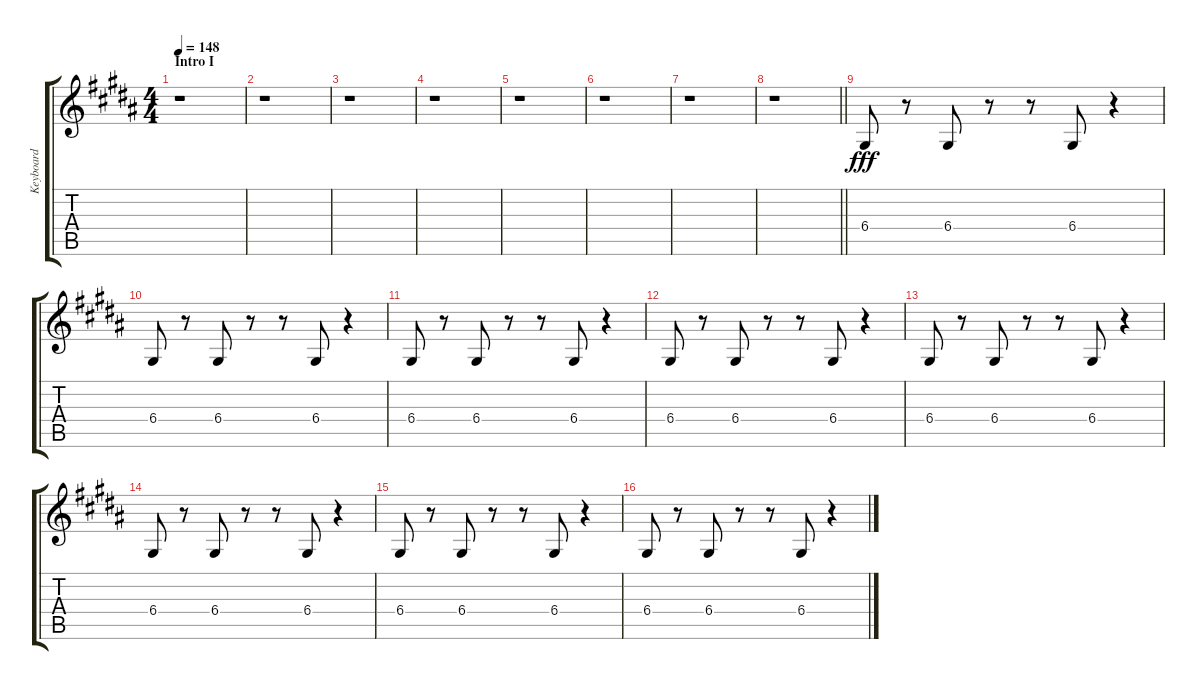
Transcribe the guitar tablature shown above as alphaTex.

\track ("Keyboard" "Keyboard") {instrument lead1square}
\staff {score tabs}
\tuning (E4 B3 G3 D3 A2 D2) {hide}
\ts (4 4)
\section ("" "Intro I")
\tempo 148
\clef g2
\ks b
r.1{dy fff instrument lead1square} |
r.1 |
r.1 |
r.1 |
r.1 |
r.1 |
r.1 |
\barLineRight lightlight
r.1 |
6.4.8 r.8 6.4.8 r.8 r.8 6.4.8 r.4 |
6.4.8 r.8 6.4.8 r.8 r.8 6.4.8 r.4 |
6.4.8 r.8 6.4.8 r.8 r.8 6.4.8 r.4 |
6.4.8 r.8 6.4.8 r.8 r.8 6.4.8 r.4 |
6.4.8 r.8 6.4.8 r.8 r.8 6.4.8 r.4 |
6.4.8 r.8 6.4.8 r.8 r.8 6.4.8 r.4 |
6.4.8 r.8 6.4.8 r.8 r.8 6.4.8 r.4 |
6.4.8 r.8 6.4.8 r.8 r.8 6.4.8 r.4
